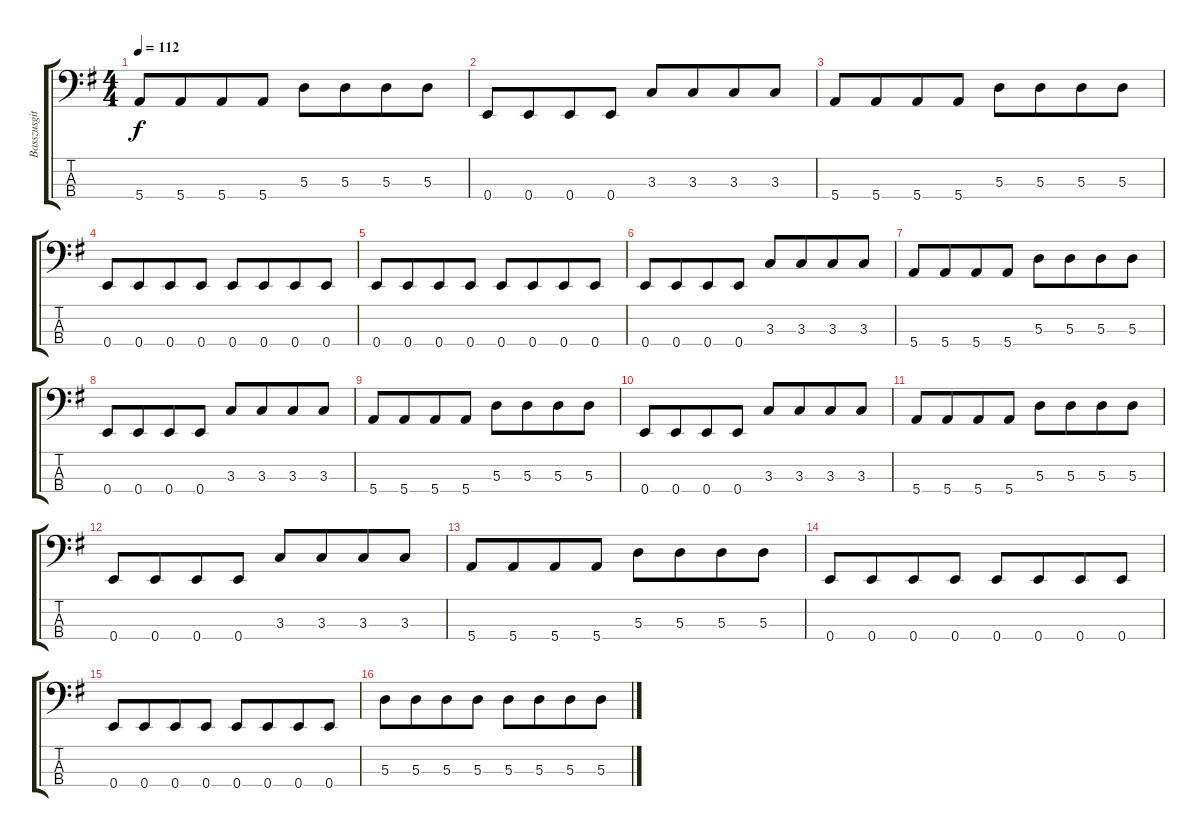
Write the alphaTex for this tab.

\track ("Basszusgitár (Roger Glover)" "Basszusgit") {instrument electricbassfinger}
\staff {score tabs}
\tuning (G2 D2 A1 E1) {hide}
\ts (4 4)
\tempo 112
\clef f4
\ks g
5.4.8{dy f} 5.4.8{beam merge} 5.4.8 5.4.8 5.3.8 5.3.8{beam merge} 5.3.8 5.3.8 |
0.4.8 0.4.8{beam merge} 0.4.8 0.4.8 3.3.8 3.3.8{beam merge} 3.3.8 3.3.8 |
5.4.8 5.4.8{beam merge} 5.4.8 5.4.8 5.3.8 5.3.8{beam merge} 5.3.8 5.3.8 |
0.4.8 0.4.8{beam merge} 0.4.8 0.4.8 0.4.8 0.4.8{beam merge} 0.4.8 0.4.8 |
0.4.8 0.4.8{beam merge} 0.4.8 0.4.8 0.4.8 0.4.8{beam merge} 0.4.8 0.4.8 |
0.4.8 0.4.8{beam merge} 0.4.8 0.4.8 3.3.8 3.3.8{beam merge} 3.3.8 3.3.8 |
5.4.8 5.4.8{beam merge} 5.4.8 5.4.8 5.3.8 5.3.8{beam merge} 5.3.8 5.3.8 |
0.4.8 0.4.8{beam merge} 0.4.8 0.4.8 3.3.8 3.3.8{beam merge} 3.3.8 3.3.8 |
5.4.8 5.4.8{beam merge} 5.4.8 5.4.8 5.3.8 5.3.8{beam merge} 5.3.8 5.3.8 |
0.4.8 0.4.8{beam merge} 0.4.8 0.4.8 3.3.8 3.3.8{beam merge} 3.3.8 3.3.8 |
5.4.8 5.4.8{beam merge} 5.4.8 5.4.8 5.3.8 5.3.8{beam merge} 5.3.8 5.3.8 |
0.4.8 0.4.8{beam merge} 0.4.8 0.4.8 3.3.8 3.3.8{beam merge} 3.3.8 3.3.8 |
5.4.8 5.4.8{beam merge} 5.4.8 5.4.8 5.3.8 5.3.8{beam merge} 5.3.8 5.3.8 |
0.4.8 0.4.8{beam merge} 0.4.8 0.4.8 0.4.8 0.4.8{beam merge} 0.4.8 0.4.8 |
0.4.8 0.4.8{beam merge} 0.4.8 0.4.8 0.4.8 0.4.8{beam merge} 0.4.8 0.4.8 |
5.3.8 5.3.8{beam merge} 5.3.8 5.3.8 5.3.8 5.3.8{beam merge} 5.3.8 5.3.8
